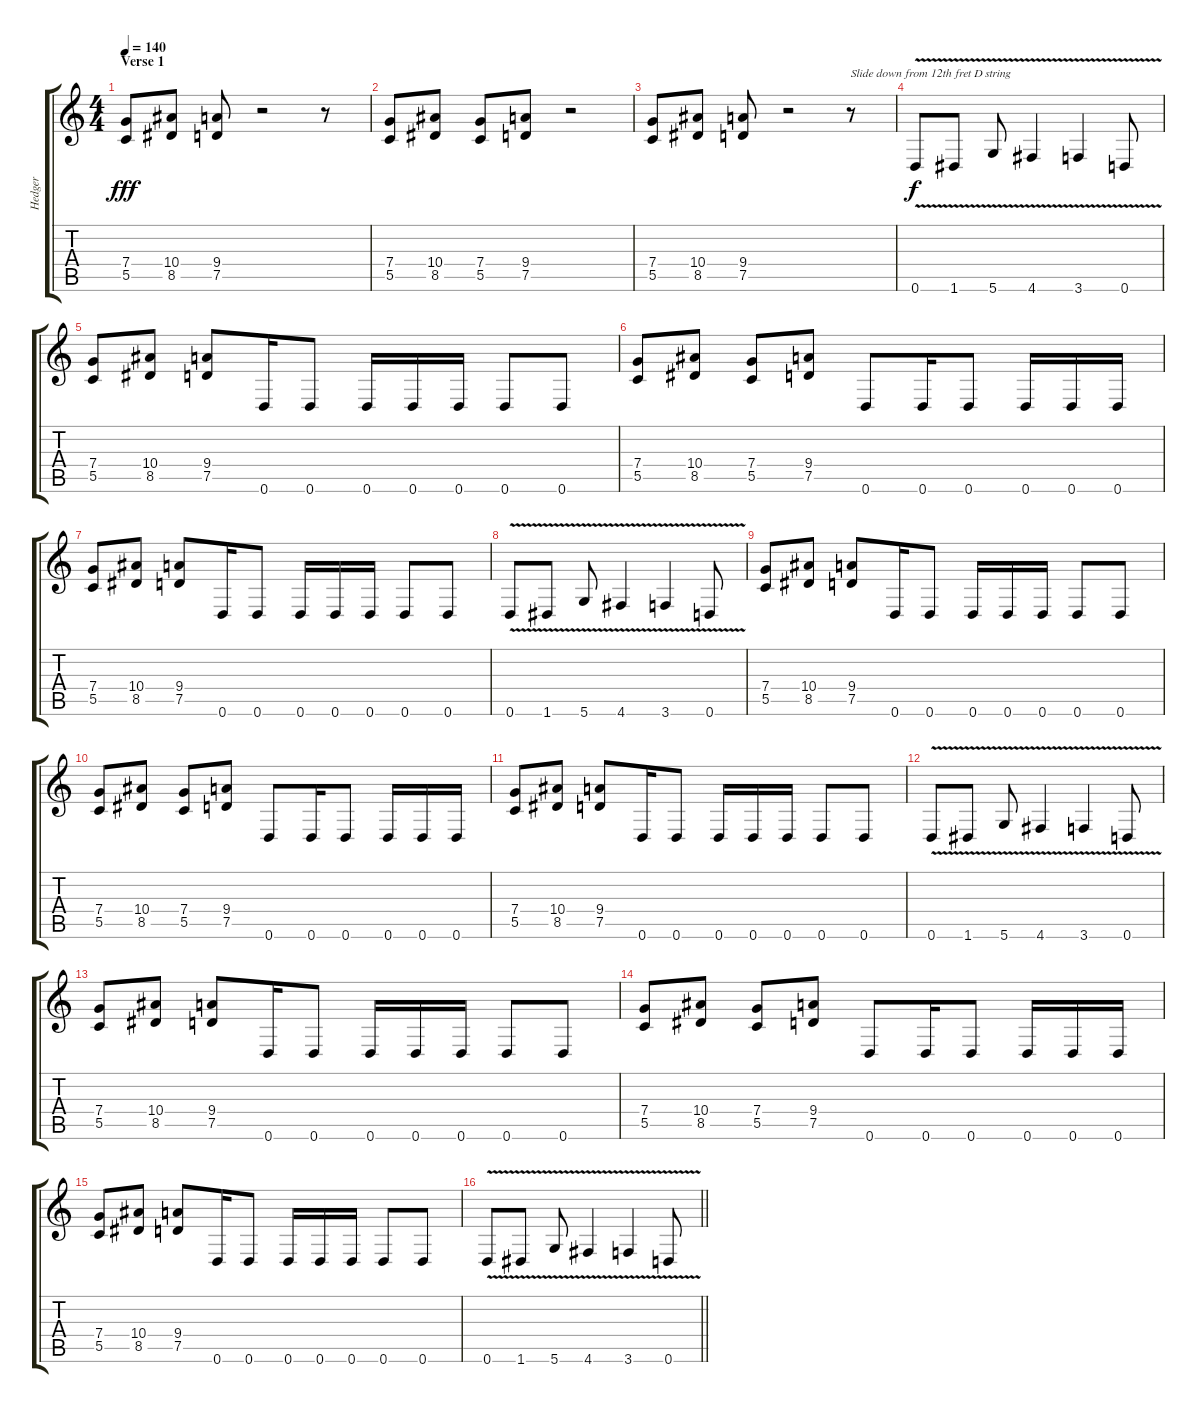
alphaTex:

\track ("Hedger" "Hedger") {instrument distortionguitar}
\staff {score tabs}
\tuning (D4 A3 F3 C3 G2 D2) {hide}
\ts (4 4)
\section ("" "Verse 1")
\tempo 140
\clef g2
\ks c
(7.4 5.5).8{dy fff} (10.4 8.5).8 (9.4 7.5).8 r.2 r.8 |
(7.4 5.5).8 (10.4 8.5).8 (7.4 5.5).8 (9.4 7.5).8 r.2 |
(7.4 5.5).8 (10.4 8.5).8 (9.4 7.5).8 r.2 r.8{txt "Slide down from 12th fret D string"} |
0.6{v}.8{dy f} 1.6{v}.8 5.6{v}.8 4.6{v}.4 3.6{v}.4 0.6{v}.8 |
(7.4 5.5).8 (10.4 8.5).8 (9.4 7.5).8 0.6.16 0.6.8 0.6.16 0.6.16 0.6.16 0.6.8 0.6.8 |
(7.4 5.5).8 (10.4 8.5).8 (7.4 5.5).8 (9.4 7.5).8 0.6.8 0.6.16 0.6.8 0.6.16 0.6.16 0.6.16 |
(7.4 5.5).8 (10.4 8.5).8 (9.4 7.5).8 0.6.16 0.6.8 0.6.16 0.6.16 0.6.16 0.6.8 0.6.8 |
0.6{v}.8 1.6{v}.8 5.6{v}.8 4.6{v}.4 3.6{v}.4 0.6{v}.8 |
(7.4 5.5).8 (10.4 8.5).8 (9.4 7.5).8 0.6.16 0.6.8 0.6.16 0.6.16 0.6.16 0.6.8 0.6.8 |
(7.4 5.5).8 (10.4 8.5).8 (7.4 5.5).8 (9.4 7.5).8 0.6.8 0.6.16 0.6.8 0.6.16 0.6.16 0.6.16 |
(7.4 5.5).8 (10.4 8.5).8 (9.4 7.5).8 0.6.16 0.6.8 0.6.16 0.6.16 0.6.16 0.6.8 0.6.8 |
0.6{v}.8 1.6{v}.8 5.6{v}.8 4.6{v}.4 3.6{v}.4 0.6{v}.8 |
(7.4 5.5).8 (10.4 8.5).8 (9.4 7.5).8 0.6.16 0.6.8 0.6.16 0.6.16 0.6.16 0.6.8 0.6.8 |
(7.4 5.5).8 (10.4 8.5).8 (7.4 5.5).8 (9.4 7.5).8 0.6.8 0.6.16 0.6.8 0.6.16 0.6.16 0.6.16 |
(7.4 5.5).8 (10.4 8.5).8 (9.4 7.5).8 0.6.16 0.6.8 0.6.16 0.6.16 0.6.16 0.6.8 0.6.8 |
\barLineRight lightlight
0.6{v}.8 1.6{v}.8 5.6{v}.8 4.6{v}.4 3.6{v}.4 0.6{v}.8
